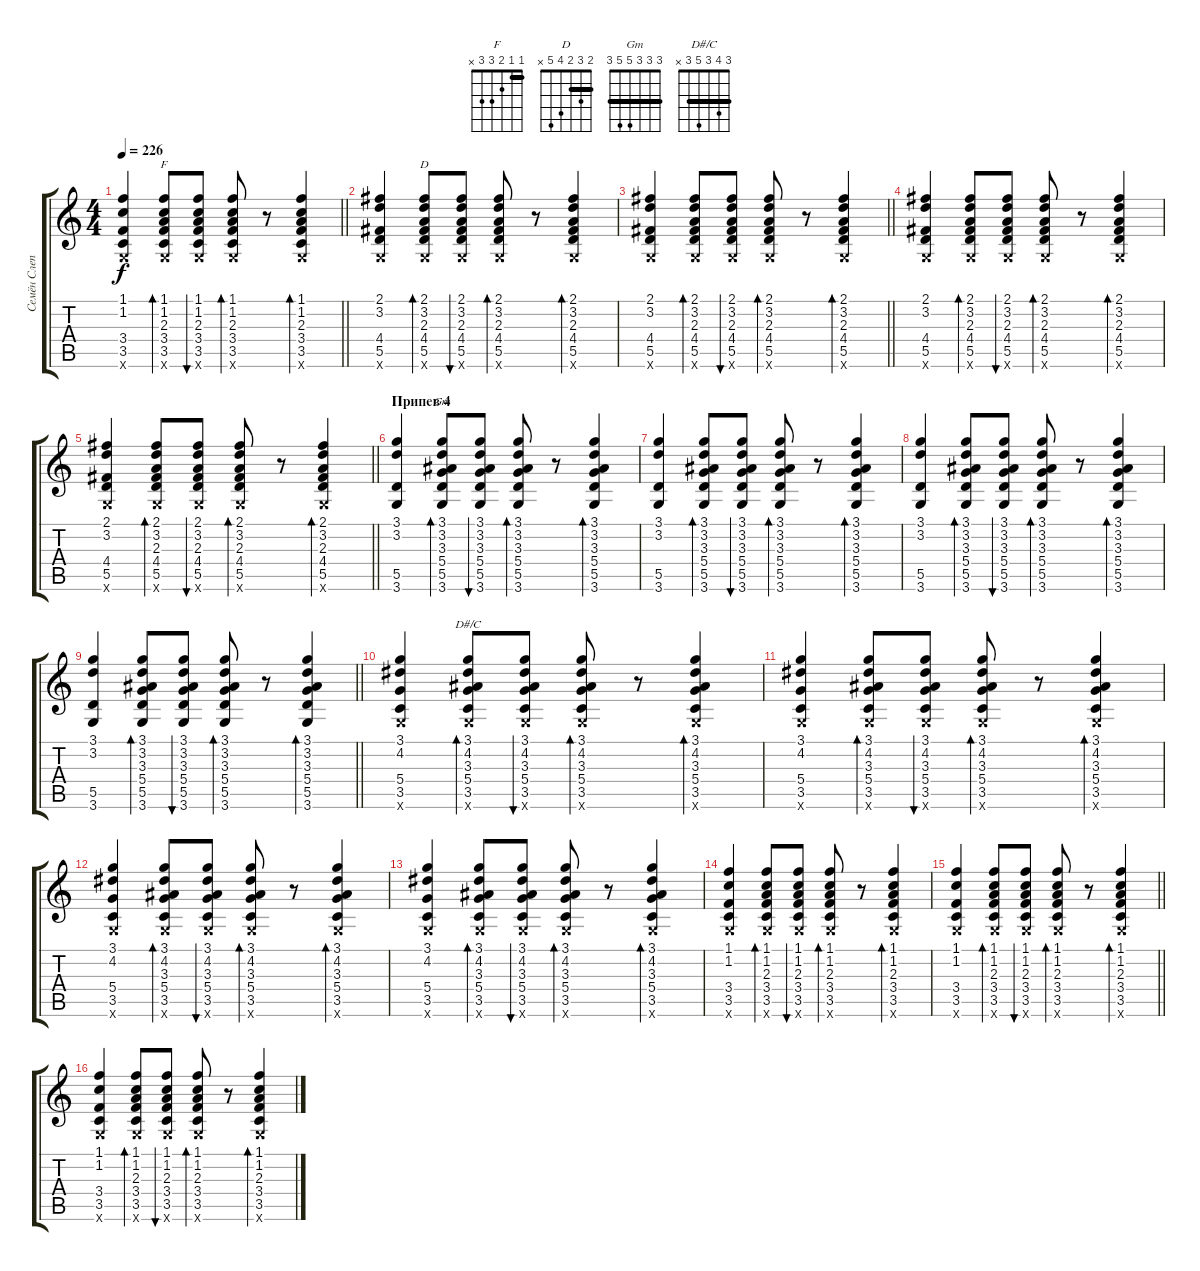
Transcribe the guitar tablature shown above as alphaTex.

\track ("Семён Слепаков" "Семён Слеп") {instrument acousticguitarsteel}
\staff {score tabs}
\tuning (E4 B3 G3 D3 A2 E2) {hide}
\chord ("F" 1 1 2 3 3 x) {barre 1}
\chord ("D" 2 3 2 4 5 x) {barre 2}
\chord ("Gm" 3 3 3 5 5 3) {barre 3}
\chord ("D#/C" 3 4 3 5 3 x) {barre 3}
\ts (4 4)
\tempo 226
\clef g2
\barLineRight lightlight
\ks c
(1.1 1.2 3.4 3.5 3.6{x}).4{dy f} (1.1 1.2 2.3 3.4 3.5 3.6{x}).8{bd 60 ch "F"} (1.1 1.2 2.3 3.4 3.5 3.6{x}).8{bu 60} (1.1 1.2 2.3 3.4 3.5 3.6{x}).8{bd 60} r.8 (1.1 1.2 2.3 3.4 3.5 3.6{x}).4{bd 60} |
(2.1 3.2 4.4 5.5 3.6{x}).4 (2.1 3.2 2.3 4.4 5.5 3.6{x}).8{bd 60 ch "D"} (2.1 3.2 2.3 4.4 5.5 3.6{x}).8{bu 60} (2.1 3.2 2.3 4.4 5.5 3.6{x}).8{bd 60} r.8 (2.1 3.2 2.3 4.4 5.5 3.6{x}).4{bd 60} |
\barLineRight lightlight
(2.1 3.2 4.4 5.5 3.6{x}).4 (2.1 3.2 2.3 4.4 5.5 3.6{x}).8{bd 60} (2.1 3.2 2.3 4.4 5.5 3.6{x}).8{bu 60} (2.1 3.2 2.3 4.4 5.5 3.6{x}).8{bd 60} r.8 (2.1 3.2 2.3 4.4 5.5 3.6{x}).4{bd 60} |
(2.1 3.2 4.4 5.5 3.6{x}).4 (2.1 3.2 2.3 4.4 5.5 3.6{x}).8{bd 60} (2.1 3.2 2.3 4.4 5.5 3.6{x}).8{bu 60} (2.1 3.2 2.3 4.4 5.5 3.6{x}).8{bd 60} r.8 (2.1 3.2 2.3 4.4 5.5 3.6{x}).4{bd 60} |
\barLineRight lightlight
(2.1 3.2 4.4 5.5 3.6{x}).4 (2.1 3.2 2.3 4.4 5.5 3.6{x}).8{bd 60} (2.1 3.2 2.3 4.4 5.5 3.6{x}).8{bu 60} (2.1 3.2 2.3 4.4 5.5 3.6{x}).8{bd 60} r.8 (2.1 3.2 2.3 4.4 5.5 3.6{x}).4{bd 60} |
\section ("" "Припев 4")
(3.1 3.2 5.5 3.6).4 (3.1 3.2 3.3 5.4 5.5 3.6).8{bd 60 ch "Gm"} (3.1 3.2 3.3 5.4 5.5 3.6).8{bu 60} (3.1 3.2 3.3 5.4 5.5 3.6).8{bd 60} r.8 (3.1 3.2 3.3 5.4 5.5 3.6).4{bd 60} |
(3.1 3.2 5.5 3.6).4 (3.1 3.2 3.3 5.4 5.5 3.6).8{bd 60} (3.1 3.2 3.3 5.4 5.5 3.6).8{bu 60} (3.1 3.2 3.3 5.4 5.5 3.6).8{bd 60} r.8 (3.1 3.2 3.3 5.4 5.5 3.6).4{bd 60} |
(3.1 3.2 5.5 3.6).4 (3.1 3.2 3.3 5.4 5.5 3.6).8{bd 60} (3.1 3.2 3.3 5.4 5.5 3.6).8{bu 60} (3.1 3.2 3.3 5.4 5.5 3.6).8{bd 60} r.8 (3.1 3.2 3.3 5.4 5.5 3.6).4{bd 60} |
\barLineRight lightlight
(3.1 3.2 5.5 3.6).4 (3.1 3.2 3.3 5.4 5.5 3.6).8{bd 60} (3.1 3.2 3.3 5.4 5.5 3.6).8{bu 60} (3.1 3.2 3.3 5.4 5.5 3.6).8{bd 60} r.8 (3.1 3.2 3.3 5.4 5.5 3.6).4{bd 60} |
(3.1 4.2 5.4 3.5 3.6{x}).4 (3.1 4.2 3.3 5.4 3.5 3.6{x}).8{bd 60 ch "D#/C"} (3.1 4.2 3.3 5.4 3.5 3.6{x}).8{bu 60} (3.1 4.2 3.3 5.4 3.5 3.6{x}).8{bd 60} r.8 (3.1 4.2 3.3 5.4 3.5 3.6{x}).4{bd 60} |
(3.1 4.2 5.4 3.5 3.6{x}).4 (3.1 4.2 3.3 5.4 3.5 3.6{x}).8{bd 60} (3.1 4.2 3.3 5.4 3.5 3.6{x}).8{bu 60} (3.1 4.2 3.3 5.4 3.5 3.6{x}).8{bd 60} r.8 (3.1 4.2 3.3 5.4 3.5 3.6{x}).4{bd 60} |
(3.1 4.2 5.4 3.5 3.6{x}).4 (3.1 4.2 3.3 5.4 3.5 3.6{x}).8{bd 60} (3.1 4.2 3.3 5.4 3.5 3.6{x}).8{bu 60} (3.1 4.2 3.3 5.4 3.5 3.6{x}).8{bd 60} r.8 (3.1 4.2 3.3 5.4 3.5 3.6{x}).4{bd 60} |
(3.1 4.2 5.4 3.5 3.6{x}).4 (3.1 4.2 3.3 5.4 3.5 3.6{x}).8{bd 60} (3.1 4.2 3.3 5.4 3.5 3.6{x}).8{bu 60} (3.1 4.2 3.3 5.4 3.5 3.6{x}).8{bd 60} r.8 (3.1 4.2 3.3 5.4 3.5 3.6{x}).4{bd 60} |
(1.1 1.2 3.4 3.5 3.6{x}).4 (1.1 1.2 2.3 3.4 3.5 3.6{x}).8{bd 60} (1.1 1.2 2.3 3.4 3.5 3.6{x}).8{bu 60} (1.1 1.2 2.3 3.4 3.5 3.6{x}).8{bd 60} r.8 (1.1 1.2 2.3 3.4 3.5 3.6{x}).4{bd 60} |
\barLineRight lightlight
(1.1 1.2 3.4 3.5 3.6{x}).4 (1.1 1.2 2.3 3.4 3.5 3.6{x}).8{bd 60} (1.1 1.2 2.3 3.4 3.5 3.6{x}).8{bu 60} (1.1 1.2 2.3 3.4 3.5 3.6{x}).8{bd 60} r.8 (1.1 1.2 2.3 3.4 3.5 3.6{x}).4{bd 60} |
(1.1 1.2 3.4 3.5 3.6{x}).4 (1.1 1.2 2.3 3.4 3.5 3.6{x}).8{bd 60} (1.1 1.2 2.3 3.4 3.5 3.6{x}).8{bu 60} (1.1 1.2 2.3 3.4 3.5 3.6{x}).8{bd 60} r.8 (1.1 1.2 2.3 3.4 3.5 3.6{x}).4{bd 60}
